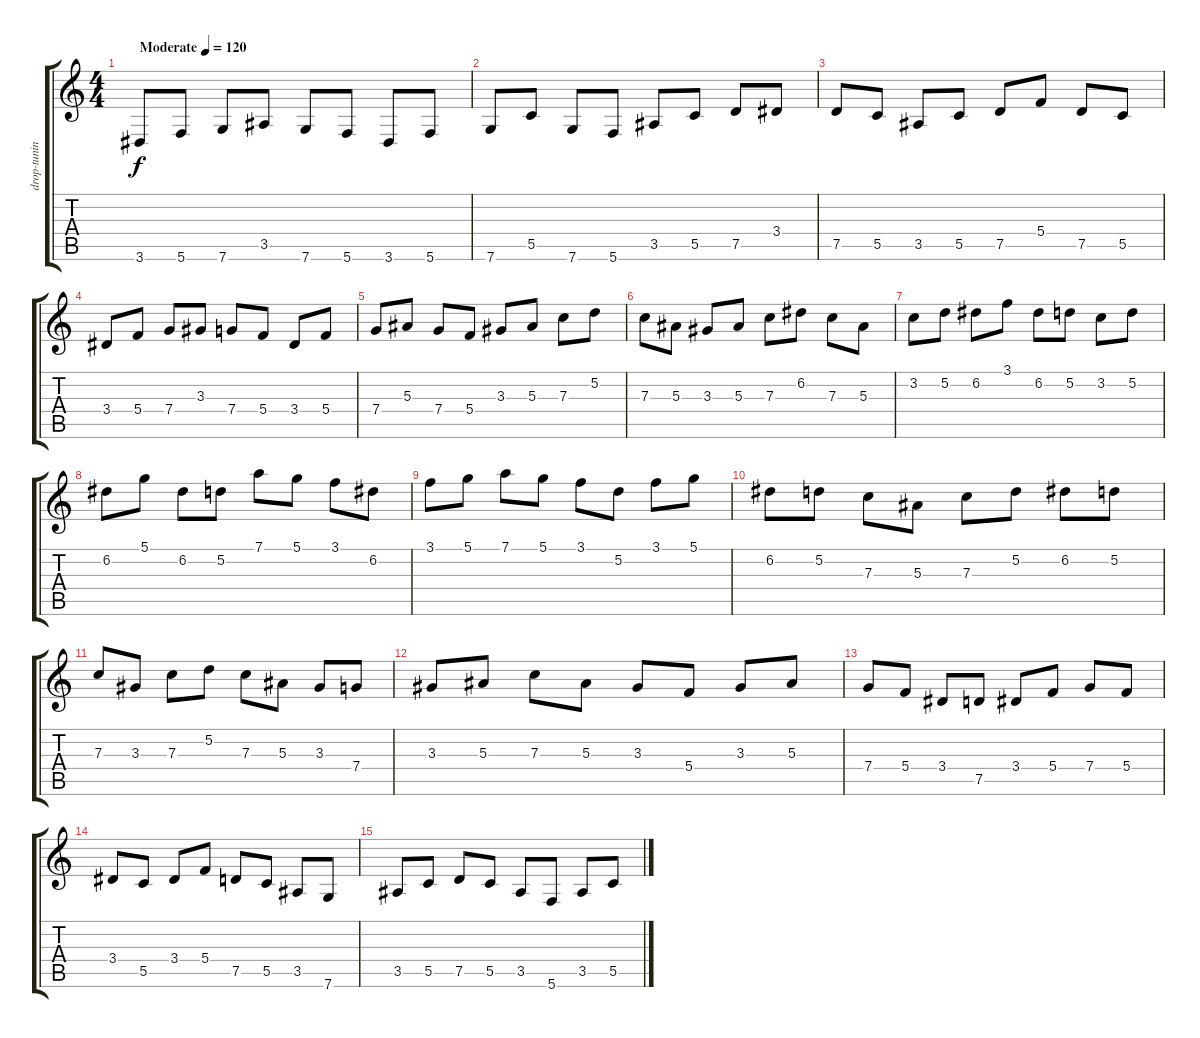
\track ("drop-tuning shape" "drop-tunin") {mute instrument overdrivenguitar}
\staff {score tabs}
\tuning (D4 A3 F3 C3 G2 C2) {hide}
\ts (4 4)
\tempo (120 "Moderate")
\clef g2
\ks c
3.6.8{dy f instrument overdrivenguitar} 5.6.8 7.6.8 3.5.8 7.6.8 5.6.8 3.6.8 5.6.8 |
7.6.8 5.5.8 7.6.8 5.6.8 3.5.8 5.5.8 7.5.8 3.4.8 |
7.5.8 5.5.8 3.5.8 5.5.8 7.5.8 5.4.8 7.5.8 5.5.8 |
3.4.8 5.4.8 7.4.8 3.3.8 7.4.8 5.4.8 3.4.8 5.4.8 |
7.4.8 5.3.8 7.4.8 5.4.8 3.3.8 5.3.8 7.3.8 5.2.8 |
7.3.8 5.3.8 3.3.8 5.3.8 7.3.8 6.2.8 7.3.8 5.3.8 |
3.2.8 5.2.8 6.2.8 3.1.8 6.2.8 5.2.8 3.2.8 5.2.8 |
6.2.8 5.1.8 6.2.8 5.2.8 7.1.8 5.1.8 3.1.8 6.2.8 |
3.1.8 5.1.8 7.1.8 5.1.8 3.1.8 5.2.8 3.1.8 5.1.8 |
6.2.8 5.2.8 7.3.8 5.3.8 7.3.8 5.2.8 6.2.8 5.2.8 |
7.3.8 3.3.8 7.3.8 5.2.8 7.3.8 5.3.8 3.3.8 7.4.8 |
3.3.8 5.3.8 7.3.8 5.3.8 3.3.8 5.4.8 3.3.8 5.3.8 |
7.4.8 5.4.8 3.4.8 7.5.8 3.4.8 5.4.8 7.4.8 5.4.8 |
3.4.8 5.5.8 3.4.8 5.4.8 7.5.8 5.5.8 3.5.8 7.6.8 |
3.5.8 5.5.8 7.5.8 5.5.8 3.5.8 5.6.8 3.5.8 5.5.8
